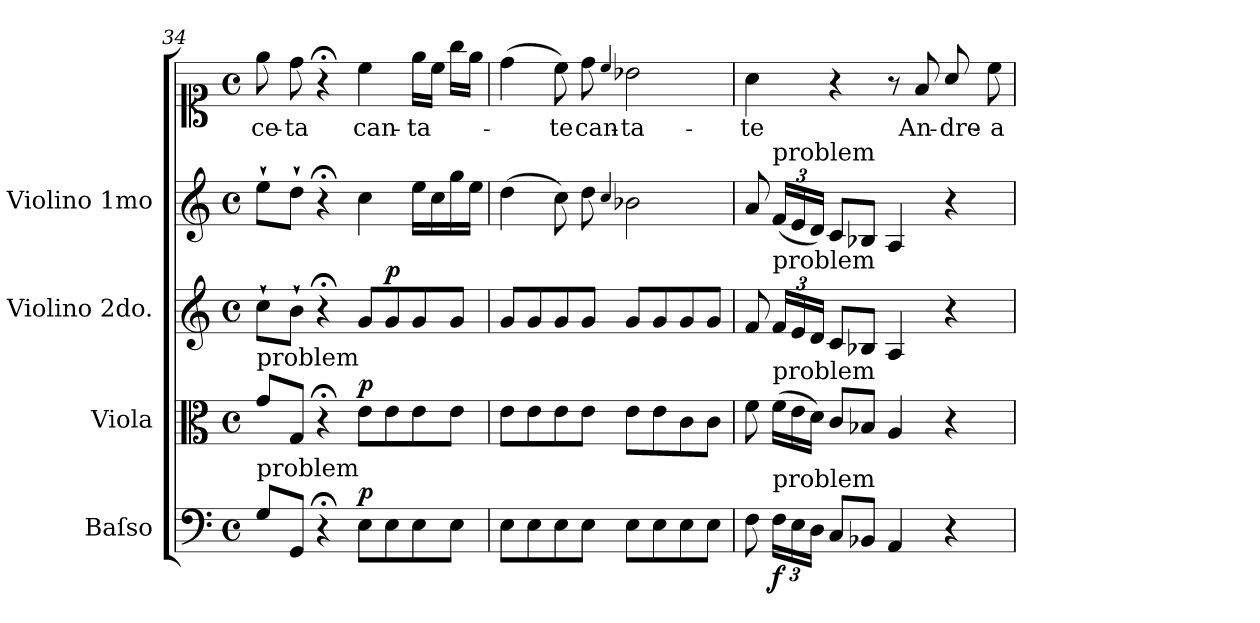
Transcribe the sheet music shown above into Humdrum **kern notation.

**kern	**dynam	**kern	**dynam	**kern	**dynam	**kern	**dynam	**kern	**text
*part5	*part5	*part4	*part4	*part3	*part3	*part2	*part2	*part1	*part1
*staff5	*staff5	*staff4	*staff4	*staff3	*staff3	*staff2	*staff2	*staff1	*staff1
*I"Baſso	*	*I"Viola	*	*I"Violino 2do.	*	*I"Violino 1mo	*	*	*
*	*	*I'vla	*	*	*	*I'vl I	*	*	*
*clefF4	*	*clefC3	*	*clefG2	*	*clefG2	*	*clefC1	*
*k[]	*	*k[]	*	*k[]	*	*k[]	*	*k[]	*
*M4/4	*	*M4/4	*	*M4/4	*	*M4/4	*	*M4/4	*
*met(c)	*	*met(c)	*	*met(c)	*	*met(c)	*	*met(c)	*
=34	=34	=34	=34	=34	=34	=34	=34	=34	=34
!	!	!LO:TX:a:t=problem	!	!	!	!	!	!	!
!LO:TX:a:t=problem	!	!	!	!	!	!	!	!	!
8G\L	.	8g\L	.	8cc`\L	.	8ee`\L	.	8ee\	-ce-
8GG/J	.	8G/J	.	8b`\J	.	8dd`\J	.	8dd\	-ta
4r;<	.	4r;<	.	4r;<	.	4r;<	.	4r;<	.
!	!LO:DY:a	!	!LO:DY:a	!	!	!	!	!	!
8E\L	p	8e\L	p	8g/L	.	4cc\	.	4cc\	can-
!	!	!	!	!	!LO:DY:a	!	!	!	!
8E\	.	8e\	.	8g/	p	.	.	.	.
8E\	.	8e\	.	8g/	.	16ee\LL	.	16ee\LL	-ta-
.	.	.	.	.	.	16cc\	.	16cc\JJ	.
8E\J	.	8e\J	.	8g/J	.	16gg\	.	16gg\LL	.
.	.	.	.	.	.	16ee\JJ	.	16ee\JJ	.
=35	=35	=35	=35	=35	=35	=35	=35	=35	=35
8E\L	.	8e\L	.	8g/L	.	(4dd\	.	(4dd\	.
8E\	.	8e\	.	8g/	.	.	.	.	.
8E\	.	8e\	.	8g/	.	8cc\)	.	8cc\)	-te
8E\J	.	8e\J	.	8g/J	.	8dd\	.	8dd\	can-
.	.	.	.	.	.	4qqcc/	.	4qqcc/	.
8E\L	.	8e\L	.	8g/L	.	2b-X\	.	2b-X\	-ta-
8E\	.	8e\	.	8g/	.	.	.	.	.
8E\	.	8c\	.	8g/	.	.	.	.	.
8E\J	.	8c\J	.	8g/J	.	.	.	.	.
=36	=36	=36	=36	=36	=36	=36	=36	=36	=36
8F\	.	8f\	.	8f/	.	8a/	.	4a\	-te
*	*	*Xtuplet	*	*	*	*	*	*	*
!	!	!	!	!	!	!LO:TX:a:t=problem	!	!	!
!	!	!	!	!LO:TX:a:t=problem	!	!	!	!	!
!	!	!LO:TX:a:t=problem	!	!	!	!	!	!	!
!LO:TX:a:t=problem	!	!	!	!	!	!	!	!	!
!	!	!	!	!	!	!	!LO:DY:a	!	!
24F\LL	f	(24f\LL	.	24f/LL	.	(24f/LL	for	.	.
24E\	.	24e\	.	24e/	.	24e/	.	.	.
24D\JJ	.	24d\JJ)	.	24d/JJ	.	24d/JJ)	.	.	.
8C/L	.	8c/L	.	8c/L	.	8c/L	.	4r	.
8BB-X/J	.	8B-X/J	.	8B-X/J	.	8B-X/J	.	.	.
4AA/	.	4A/	.	4A/	.	4A/	.	8r	.
.	.	.	.	.	.	.	.	8f/	An-
4r	.	4r	.	4r	.	4r	.	8a/	-dre-
.	.	.	.	.	.	.	.	8cc\	-a
=	=	=	=	=	=	=	=	=	=
*-	*-	*-	*-	*-	*-	*-	*-	*-	*-
